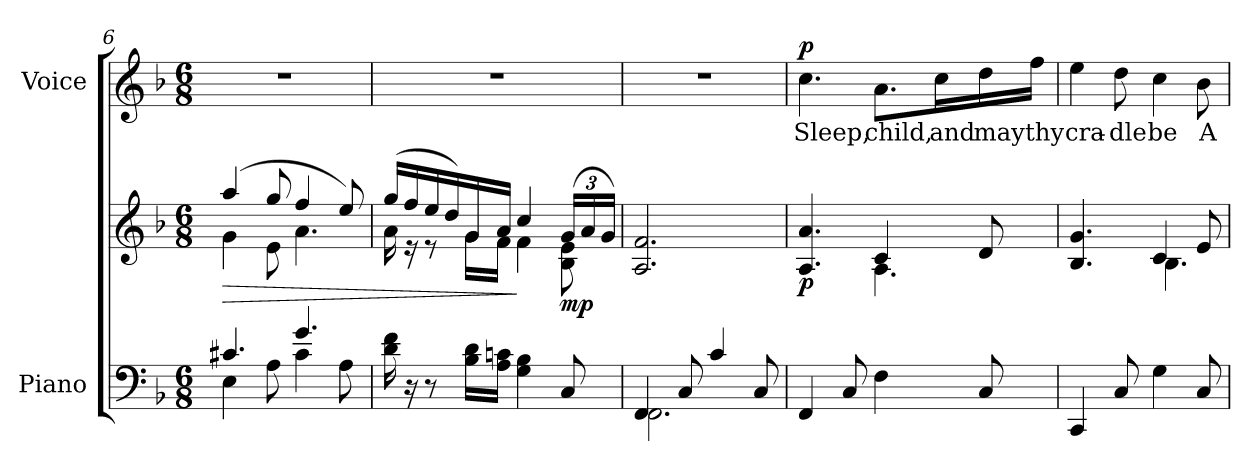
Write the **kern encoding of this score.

**kern	**kern	**dynam	**kern	**text	**dynam
*part2	*part2	*part2	*part1	*part1	*part1
*staff3	*staff2	*staff2/3	*staff1	*staff1	*staff1
*I"Piano	*	*	*I"Voice	*	*
*I'Pno	*	*	*	*	*
*clefF4	*clefG2	*	*clefG2	*	*
*k[b-]	*k[b-]	*	*k[b-]	*	*
*M6/8	*M6/8	*	*M6/8	*	*
=6	=6	=6	=6	=6	=6
*^	*	*	*	*	*
!	!	!	!LO:HP:b	!	!	!
*	*	*^	*	*	*	*
4.c#X/	4E\	(>4aa/	4g\	>	2.r	.	.
.	8A\	8gg/	8e\	.	.	.	.
4.g/	4c#\	4ff/	4.a\	.	.	.	.
.	8A\	8ee/)	.	.	.	.	.
*v	*v	*	*	*	*	*	*
!!LO:LB:g=z
=7	=7	=7	=7	=7	=7	=7
16d\ 16f\	(>16gg/LL	16a\	.	2.r	.	.
16r	16ff/	16r	.	.	.	.
8r	16ee/	8r	.	.	.	.
.	16dd/)	.	.	.	.	.
16B-\ 16d\LL	16g/	16g\LL	.	.	.	.
16A\ 16cn\JJ	16a/JJ	16f\JJ	.	.	.	.
4G\ 4B-\	4cc/	4f\	]	.	.	.
*	*Xbrackettup	*	*	*	*	*
!	!	!	!LO:DY:b	!	!	!
8C/	(>24g/LL	8B-\ 8e\	mp	.	.	.
.	24a/	.	.	.	.	.
.	24g/JJ)	.	.	.	.	.
*	*v	*v	*	*	*	*
=8	=8	=8	=8	=8	=8
*^	*	*	*	*	*
4FF/	2.FF\	2.A/ 2.f/	.	2.r	.	.
8C/	.	.	.	.	.	.
4c/	.	.	.	.	.	.
8C/	.	.	.	.	.	.
*v	*v	*	*	*	*	*
=9	=9	=9	=9	=9	=9
*	*^	*	*	*	*
!	!	!	!LO:DY:b	!	!LO:LY:b	!LO:DY:a
4FF/	4.A/ 4.a/	4.ryy	p	4.cc\	Sleep,	p
8C/	.	.	.	.	.	.
!	!	!	!	!	!LO:LY:b	!
4F\	4c/	4.A\	.	8.a\L	child,	.
!	!	!	!	!	!LO:LY:b	!
.	.	.	.	16cc\L	and	.
!	!	!	!	!	!LO:LY:b	!
8C/	8d/	.	.	16dd\	may	.
!	!	!	!	!	!LO:LY:b	!
.	.	.	.	16ff\JJ	thy	.
!!LO:PB:g=z
=10	=10	=10	=10	=10	=10	=10
!	!	!	!	!	!LO:LY:b	!
4CC/	4.B-/ 4.g/	4.ryy	.	4ee\	cra-	.
!	!	!	!	!	!LO:LY:b	!
8C/	.	.	.	8dd\	-dle	.
!	!	!	!	!	!LO:LY:b	!
4G\	4c/	4.B-\	.	4cc\	be	.
!	!	!	!	!	!LO:LY:b	!
8C/	8e/	.	.	8b-\	A	.
*	*v	*v	*	*	*	*
=	=	=	=	=	=
*-	*-	*-	*-	*-	*-
